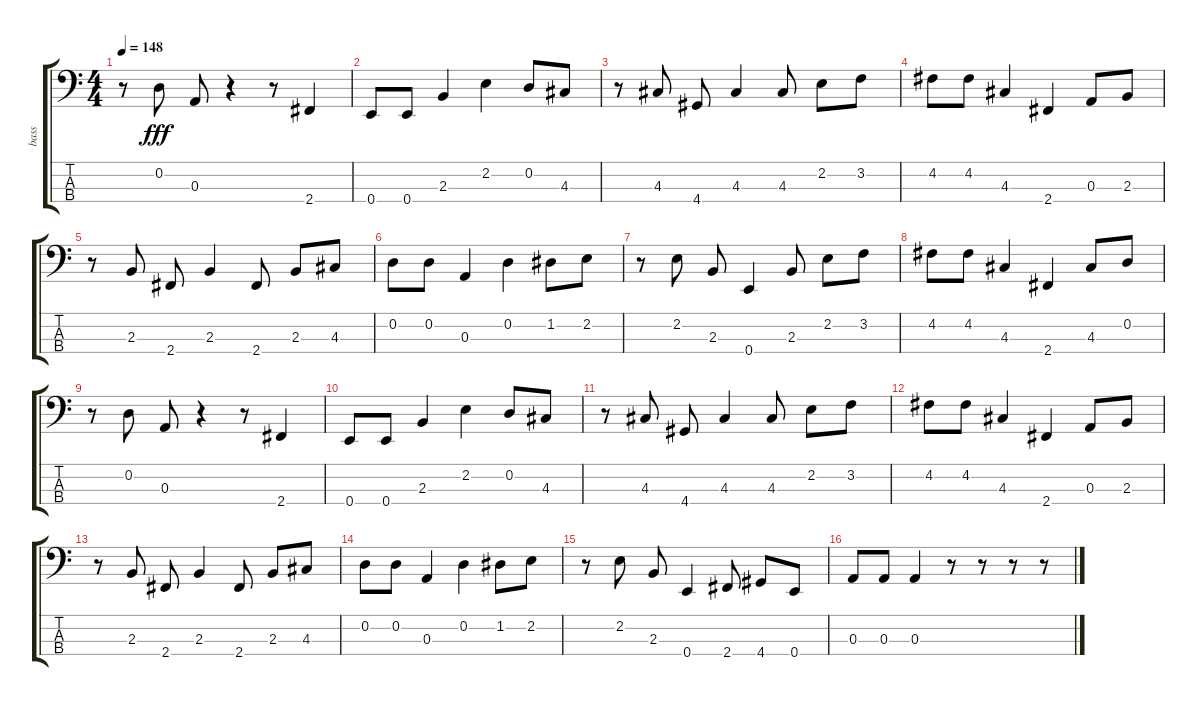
\track ("bass" "bass") {instrument electricbasspick}
\staff {score tabs}
\tuning (G2 D2 A1 E1) {hide}
\ts (4 4)
\tempo 148
\clef f4
\ks c
r.8{dy fff} 0.2.8 0.3.8 r.4 r.8 2.4.4 |
0.4.8 0.4.8 2.3.4 2.2.4 0.2.8 4.3.8 |
r.8 4.3.8 4.4.8 4.3.4 4.3.8 2.2.8 3.2.8 |
4.2.8 4.2.8 4.3.4 2.4.4 0.3.8 2.3.8 |
r.8 2.3.8 2.4.8 2.3.4 2.4.8 2.3.8 4.3.8 |
0.2.8 0.2.8 0.3.4 0.2.4 1.2.8 2.2.8 |
r.8 2.2.8 2.3.8 0.4.4 2.3.8 2.2.8 3.2.8 |
4.2.8 4.2.8 4.3.4 2.4.4 4.3.8 0.2.8 |
r.8 0.2.8 0.3.8 r.4 r.8 2.4.4 |
0.4.8 0.4.8 2.3.4 2.2.4 0.2.8 4.3.8 |
r.8 4.3.8 4.4.8 4.3.4 4.3.8 2.2.8 3.2.8 |
4.2.8 4.2.8 4.3.4 2.4.4 0.3.8 2.3.8 |
r.8 2.3.8 2.4.8 2.3.4 2.4.8 2.3.8 4.3.8 |
0.2.8 0.2.8 0.3.4 0.2.4 1.2.8 2.2.8 |
r.8 2.2.8 2.3.8 0.4.4 2.4.8 4.4.8 0.4.8 |
0.3.8 0.3.8 0.3.4 r.8 r.8 r.8 r.8
